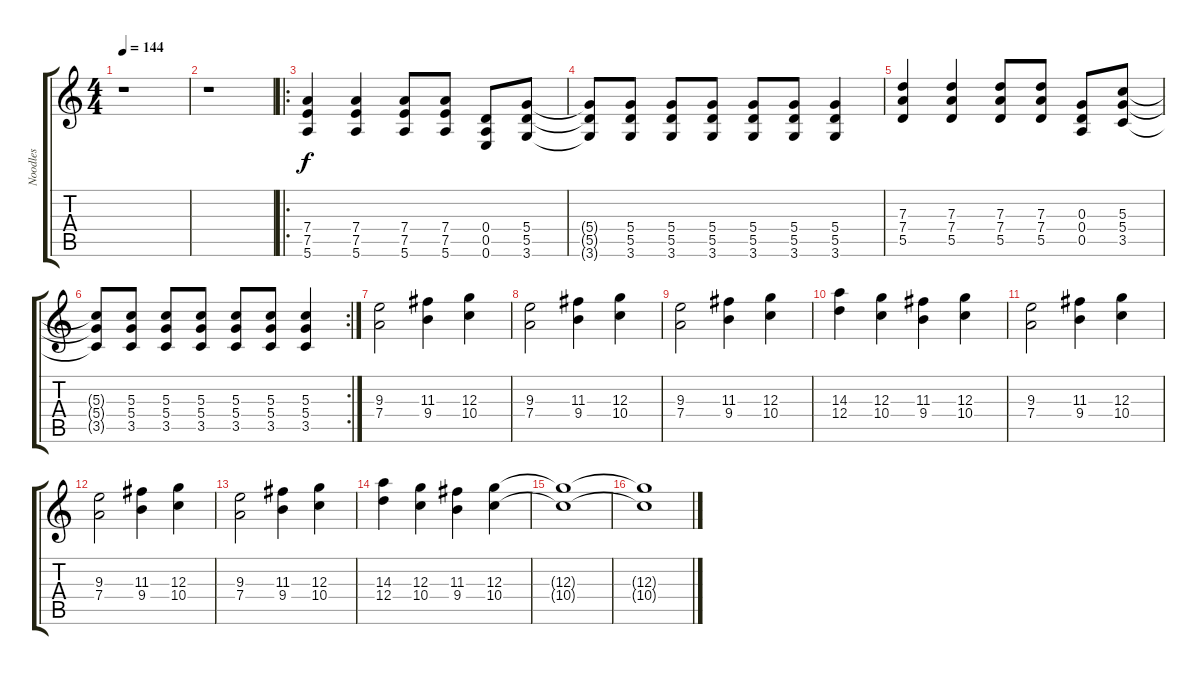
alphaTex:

\track ("Noodles" "Noodles") {instrument distortionguitar}
\staff {score tabs}
\tuning (E4 B3 G3 D3 A2 E2) {hide}
\ts (4 4)
\tempo 144
\clef g2
\ks c
r.1{dy f instrument distortionguitar} |
r.1 |
\ro
(7.4 7.5 5.6).4 (7.4 7.5 5.6).4 (7.4 7.5 5.6).8 (7.4 7.5 5.6).8 (0.4 0.5 0.6).8 (5.4 5.5 3.6).8 |
(5.4{t} 5.5{t} 3.6{t}).8 (5.4 5.5 3.6).8 (5.4 5.5 3.6).8 (5.4 5.5 3.6).8 (5.4 5.5 3.6).8 (5.4 5.5 3.6).8 (5.4 5.5 3.6).4 |
(7.3 7.4 5.5).4 (7.3 7.4 5.5).4 (7.3 7.4 5.5).8 (7.3 7.4 5.5).8 (0.3 0.4 0.5).8 (5.3 5.4 3.5).8 |
\rc 2
(5.3{t} 5.4{t} 3.5{t}).8 (5.3 5.4 3.5).8 (5.3 5.4 3.5).8 (5.3 5.4 3.5).8 (5.3 5.4 3.5).8 (5.3 5.4 3.5).8 (5.3 5.4 3.5).4 |
(9.3 7.4).2 (11.3 9.4).4 (12.3 10.4).4 |
(9.3 7.4).2 (11.3 9.4).4 (12.3 10.4).4 |
(9.3 7.4).2 (11.3 9.4).4 (12.3 10.4).4 |
(14.3 12.4).4 (12.3 10.4).4 (11.3 9.4).4 (12.3 10.4).4 |
(9.3 7.4).2 (11.3 9.4).4 (12.3 10.4).4 |
(9.3 7.4).2 (11.3 9.4).4 (12.3 10.4).4 |
(9.3 7.4).2 (11.3 9.4).4 (12.3 10.4).4 |
(14.3 12.4).4 (12.3 10.4).4 (11.3 9.4).4 (12.3 10.4).4 |
(12.3{t} 10.4{t}).1{volume 8} |
(12.3{t} 10.4{t}).1{volume 0}
